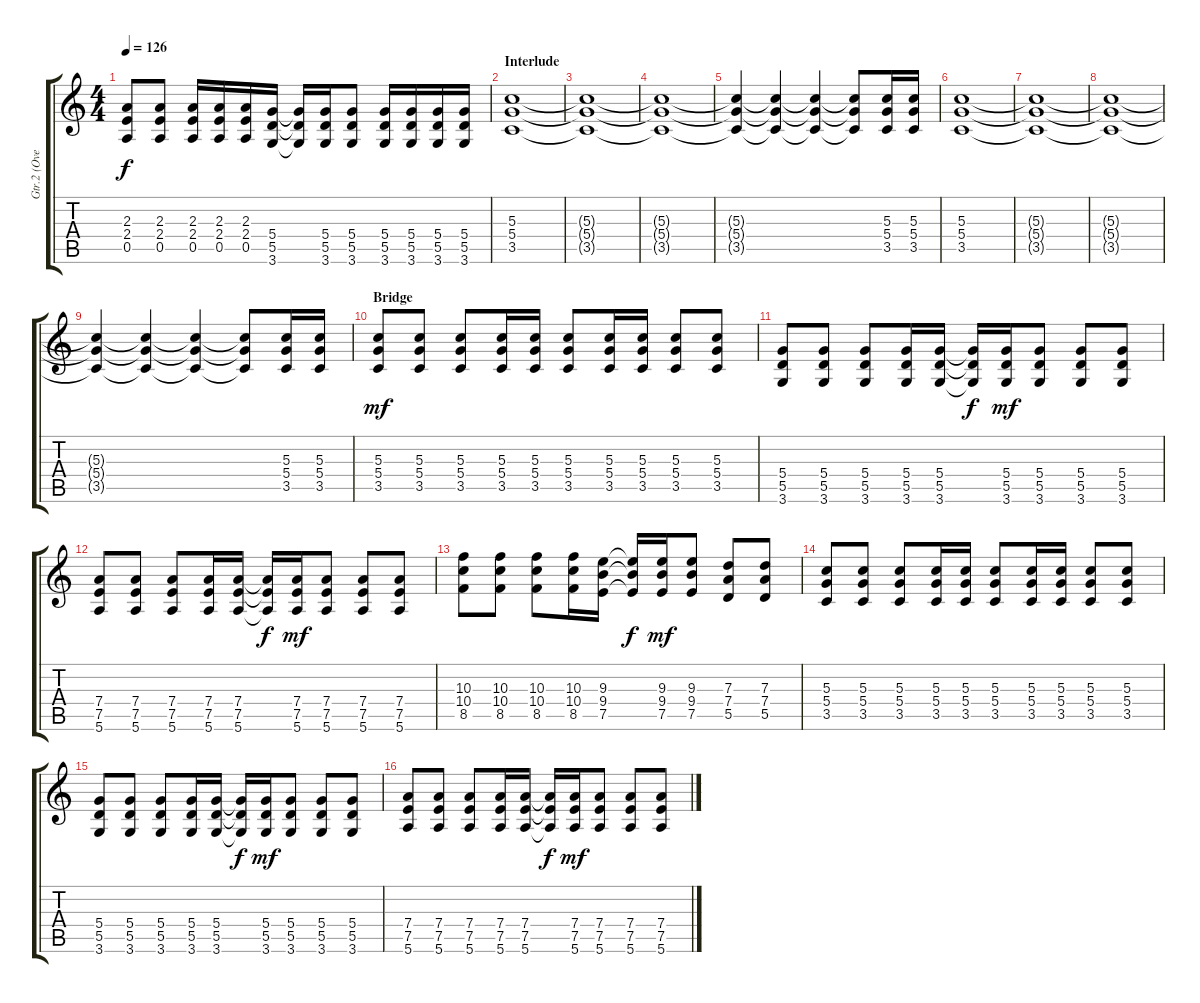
\track ("Gtr.2 (Overdriven)" "Gtr.2 (Ove") {instrument overdrivenguitar}
\staff {score tabs}
\tuning (E4 B3 G3 D3 A2 E2) {hide}
\ts (4 4)
\tempo 126
\clef g2
\ks c
(2.3 2.4 0.5).8{dy f} (2.3 2.4 0.5).8 (2.3 2.4 0.5).16 (2.3 2.4 0.5).16 (2.3 2.4 0.5).16 (5.4 5.5 3.6).16 (5.4{t} 5.5{t} 3.6{t}).16 (5.4 5.5 3.6).16 (5.4 5.5 3.6).8 (5.4 5.5 3.6).16 (5.4 5.5 3.6).16 (5.4 5.5 3.6).16 (5.4 5.5 3.6).16 |
\section ("" "Interlude")
(5.3 5.4 3.5).1 |
(5.3{t} 5.4{t} 3.5{t}).1 |
(5.3{t} 5.4{t} 3.5{t}).1 |
(5.3{t} 5.4{t} 3.5{t}).4 (5.3{t} 5.4{t} 3.5{t}).4 (5.3{t} 5.4{t} 3.5{t}).4 (5.3{t} 5.4{t} 3.5{t}).8 (5.3 5.4 3.5).16 (5.3 5.4 3.5).16 |
(5.3 5.4 3.5).1 |
(5.3{t} 5.4{t} 3.5{t}).1 |
(5.3{t} 5.4{t} 3.5{t}).1 |
(5.3{t} 5.4{t} 3.5{t}).4 (5.3{t} 5.4{t} 3.5{t}).4 (5.3{t} 5.4{t} 3.5{t}).4 (5.3{t} 5.4{t} 3.5{t}).8 (5.3 5.4 3.5).16 (5.3 5.4 3.5).16 |
\section ("" "Bridge")
(5.3 5.4 3.5).8{dy mf} (5.3 5.4 3.5).8 (5.3 5.4 3.5).8 (5.3 5.4 3.5).16 (5.3 5.4 3.5).16 (5.3 5.4 3.5).8 (5.3 5.4 3.5).16 (5.3 5.4 3.5).16 (5.3 5.4 3.5).8 (5.3 5.4 3.5).8 |
(5.4 5.5 3.6).8 (5.4 5.5 3.6).8 (5.4 5.5 3.6).8 (5.4 5.5 3.6).16 (5.4 5.5 3.6).16 (5.4{t} 5.5{t} 3.6{t}).16{dy f} (5.4 5.5 3.6).16{dy mf} (5.4 5.5 3.6).8 (5.4 5.5 3.6).8 (5.4 5.5 3.6).8 |
(7.4 7.5 5.6).8 (7.4 7.5 5.6).8 (7.4 7.5 5.6).8 (7.4 7.5 5.6).16 (7.4 7.5 5.6).16 (7.4{t} 7.5{t} 5.6{t}).16{dy f} (7.4 7.5 5.6).16{dy mf} (7.4 7.5 5.6).8 (7.4 7.5 5.6).8 (7.4 7.5 5.6).8 |
(10.3 10.4 8.5).8 (10.3 10.4 8.5).8 (10.3 10.4 8.5).8 (10.3 10.4 8.5).16 (9.3 9.4 7.5).16 (9.3{t} 9.4{t} 7.5{t}).16{dy f} (9.3 9.4 7.5).16{dy mf} (9.3 9.4 7.5).8 (7.3 7.4 5.5).8 (7.3 7.4 5.5).8 |
(5.3 5.4 3.5).8 (5.3 5.4 3.5).8 (5.3 5.4 3.5).8 (5.3 5.4 3.5).16 (5.3 5.4 3.5).16 (5.3 5.4 3.5).8 (5.3 5.4 3.5).16 (5.3 5.4 3.5).16 (5.3 5.4 3.5).8 (5.3 5.4 3.5).8 |
(5.4 5.5 3.6).8 (5.4 5.5 3.6).8 (5.4 5.5 3.6).8 (5.4 5.5 3.6).16 (5.4 5.5 3.6).16 (5.4{t} 5.5{t} 3.6{t}).16{dy f} (5.4 5.5 3.6).16{dy mf} (5.4 5.5 3.6).8 (5.4 5.5 3.6).8 (5.4 5.5 3.6).8 |
(7.4 7.5 5.6).8 (7.4 7.5 5.6).8 (7.4 7.5 5.6).8 (7.4 7.5 5.6).16 (7.4 7.5 5.6).16 (7.4{t} 7.5{t} 5.6{t}).16{dy f} (7.4 7.5 5.6).16{dy mf} (7.4 7.5 5.6).8 (7.4 7.5 5.6).8 (7.4 7.5 5.6).8
